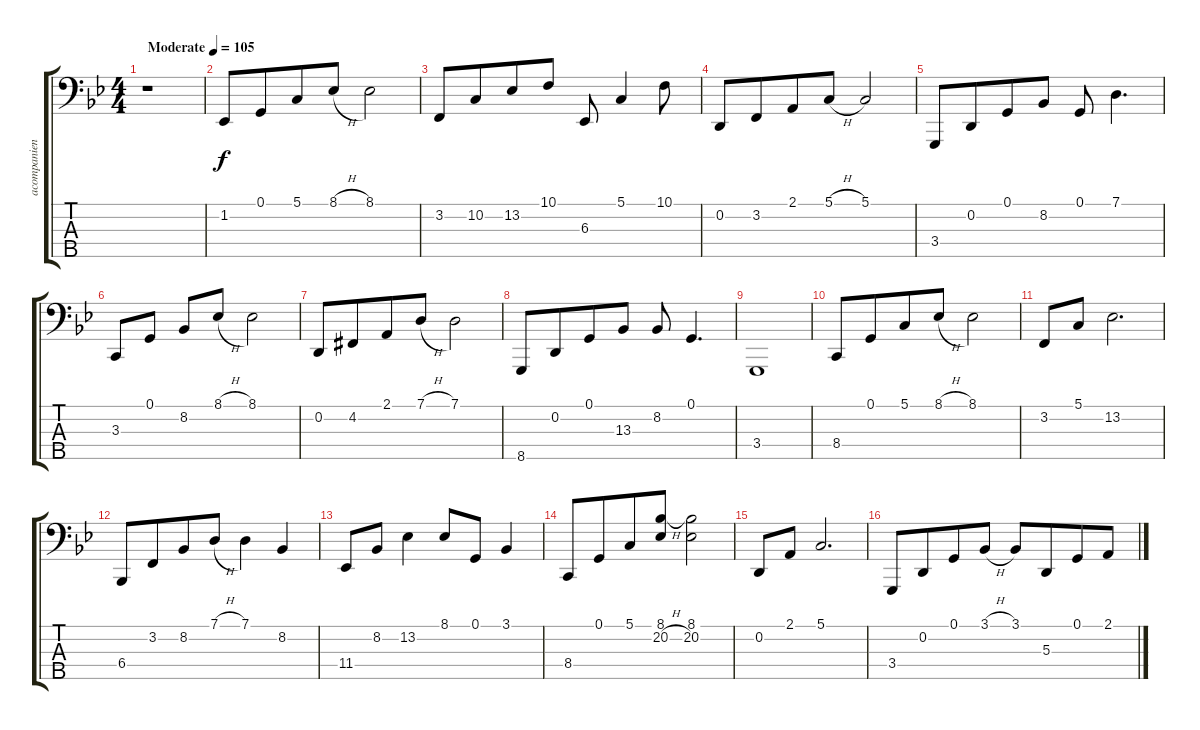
\track ("acompanient (left hand) " "acompanien") {instrument acousticgrandpiano}
\staff {score tabs}
\tuning (G2 D2 A1 E1 B0) {hide}
\ts (4 4)
\tempo (105 "Moderate")
\clef f4
\ks gminor
r.1{dy f instrument acousticgrandpiano} |
1.2.8 0.1.8{beam merge} 5.1.8 8.1{h}.8 8.1.2 |
3.2.8 10.2.8{beam merge} 13.2.8 10.1.8 6.3.8 5.1.4 10.1.8 |
0.2.8 3.2.8{beam merge} 2.1.8 5.1{h}.8 5.1.2 |
3.4.8 0.2.8{beam merge} 0.1.8 8.2.8 0.1.8 7.1.4{d} |
3.3.8 0.1.8 8.2.8 8.1{h}.8 8.1.2 |
0.2.8 4.2{acc #}.8{beam merge} 2.1.8 7.1{h}.8 7.1.2 |
8.5.8 0.2.8{beam merge} 0.1.8 13.3.8 8.2.8 0.1.4{d} |
3.4.1 |
8.4.8 0.1.8{beam merge} 5.1.8 8.1{h}.8 8.1.2 |
3.2.8 5.1.8 13.2.2{d} |
6.4.8 3.2.8{beam merge} 8.2.8 7.1{h}.8 7.1.4 8.2.4 |
11.4.8 8.2.8 13.2.4 8.1.8 0.1.8 3.1.4 |
8.4.8 0.1.8{beam merge} 5.1.8 (8.1{h} 20.2{h}).8 (8.1 20.2).2 |
0.2.8 2.1.8 5.1.2{d} |
3.4.8 0.2.8{beam merge} 0.1.8 3.1{h}.8 3.1.8 5.3.8{beam merge} 0.1.8 2.1.8
